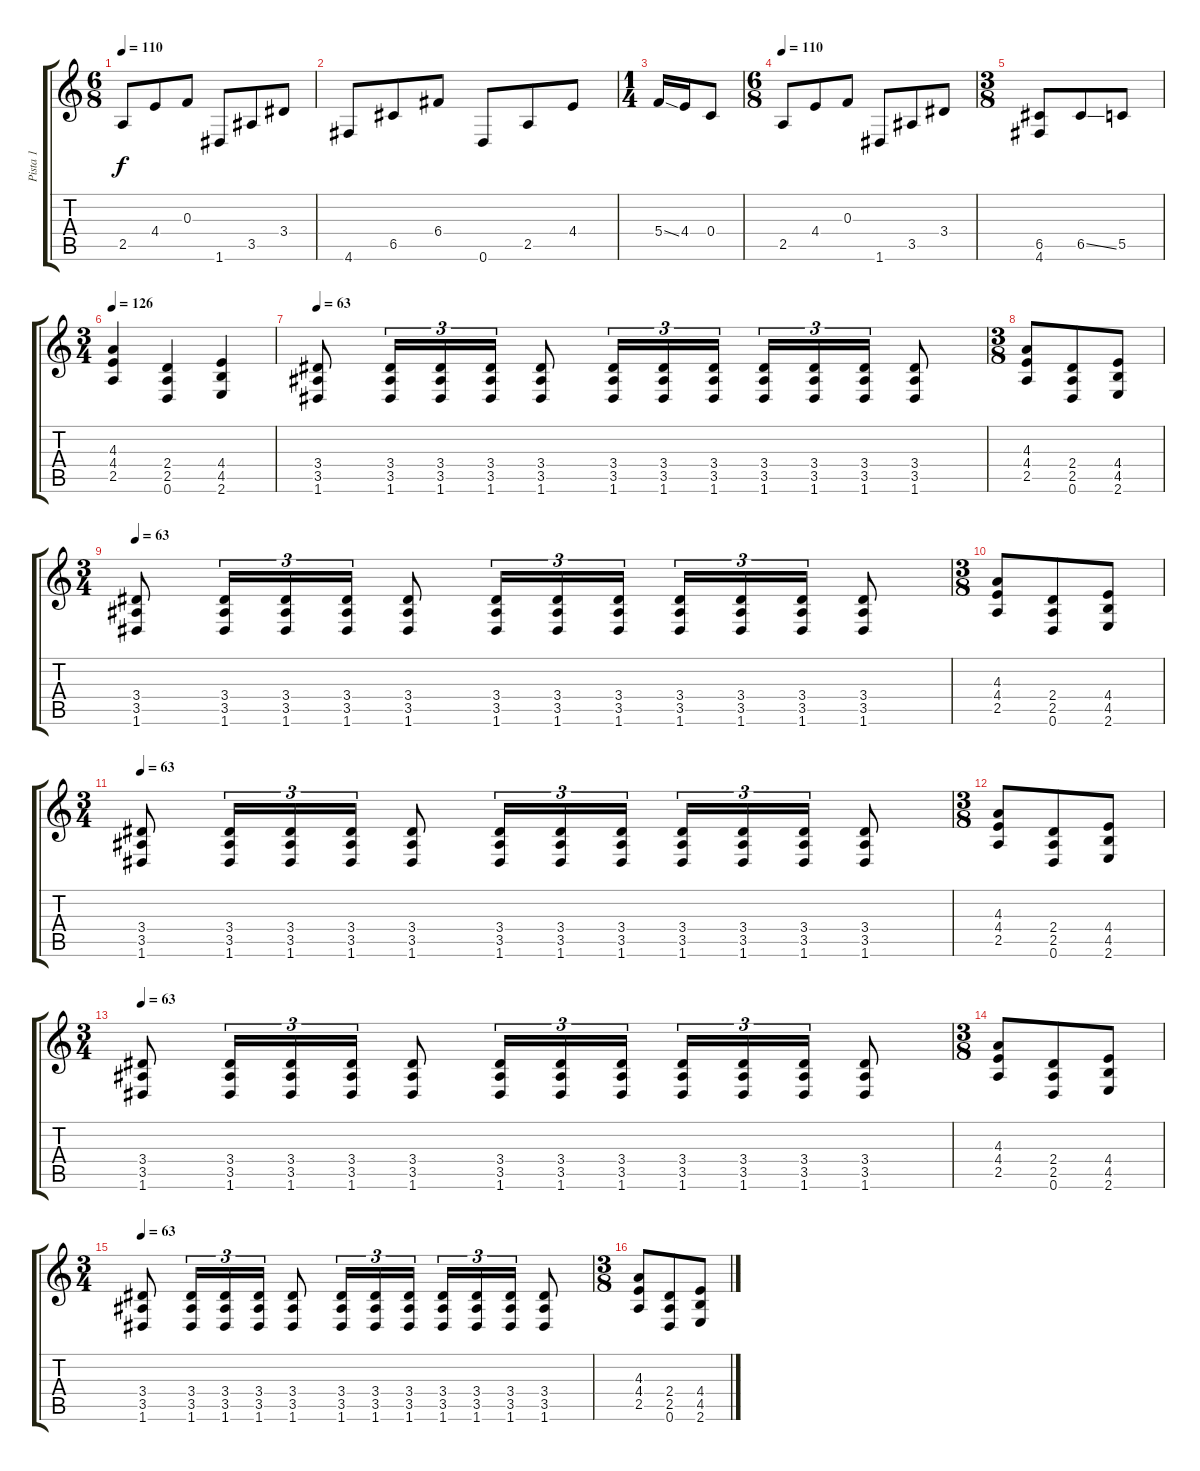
\track ("Pista 1" "Pista 1") {instrument distortionguitar}
\staff {score tabs}
\tuning (D4 A3 F3 C3 G2 D2) {hide}
\ts (6 8)
\tempo 110
\clef g2
\ks c
2.5.8{dy f} 4.4.8 0.3.8 1.6.8 3.5.8 3.4.8 |
4.6.8 6.5.8 6.4.8 0.6.8 2.5.8 4.4.8 |
\ts (1 4)
5.4{ss}.16 4.4.16 0.4.8 |
\ts (6 8)
\tempo 110
2.5.8 4.4.8 0.3.8 1.6.8 3.5.8 3.4.8 |
\ts (3 8)
(6.5 4.6).8 6.5{ss}.8 5.5.8 |
\ts (3 4)
\tempo 126
(4.3 4.4 2.5).4 (2.4 2.5 0.6).4 (4.4 4.5 2.6).4 |
\tempo 63
(3.4 3.5 1.6).8 (3.4 3.5 1.6).16{tu (3 2)} (3.4 3.5 1.6).16{tu (3 2)} (3.4 3.5 1.6).16{tu (3 2)} (3.4 3.5 1.6).8 (3.4 3.5 1.6).16{tu (3 2)} (3.4 3.5 1.6).16{tu (3 2)} (3.4 3.5 1.6).16{tu (3 2)} (3.4 3.5 1.6).16{tu (3 2)} (3.4 3.5 1.6).16{tu (3 2)} (3.4 3.5 1.6).16{tu (3 2)} (3.4 3.5 1.6).8 |
\ts (3 8)
(4.3 4.4 2.5).8 (2.4 2.5 0.6).8 (4.4 4.5 2.6).8 |
\ts (3 4)
\tempo 63
(3.4 3.5 1.6).8 (3.4 3.5 1.6).16{tu (3 2)} (3.4 3.5 1.6).16{tu (3 2)} (3.4 3.5 1.6).16{tu (3 2)} (3.4 3.5 1.6).8 (3.4 3.5 1.6).16{tu (3 2)} (3.4 3.5 1.6).16{tu (3 2)} (3.4 3.5 1.6).16{tu (3 2)} (3.4 3.5 1.6).16{tu (3 2)} (3.4 3.5 1.6).16{tu (3 2)} (3.4 3.5 1.6).16{tu (3 2)} (3.4 3.5 1.6).8 |
\ts (3 8)
(4.3 4.4 2.5).8 (2.4 2.5 0.6).8 (4.4 4.5 2.6).8 |
\ts (3 4)
\tempo 63
(3.4 3.5 1.6).8 (3.4 3.5 1.6).16{tu (3 2)} (3.4 3.5 1.6).16{tu (3 2)} (3.4 3.5 1.6).16{tu (3 2)} (3.4 3.5 1.6).8 (3.4 3.5 1.6).16{tu (3 2)} (3.4 3.5 1.6).16{tu (3 2)} (3.4 3.5 1.6).16{tu (3 2)} (3.4 3.5 1.6).16{tu (3 2)} (3.4 3.5 1.6).16{tu (3 2)} (3.4 3.5 1.6).16{tu (3 2)} (3.4 3.5 1.6).8 |
\ts (3 8)
(4.3 4.4 2.5).8 (2.4 2.5 0.6).8 (4.4 4.5 2.6).8 |
\ts (3 4)
\tempo 63
(3.4 3.5 1.6).8 (3.4 3.5 1.6).16{tu (3 2)} (3.4 3.5 1.6).16{tu (3 2)} (3.4 3.5 1.6).16{tu (3 2)} (3.4 3.5 1.6).8 (3.4 3.5 1.6).16{tu (3 2)} (3.4 3.5 1.6).16{tu (3 2)} (3.4 3.5 1.6).16{tu (3 2)} (3.4 3.5 1.6).16{tu (3 2)} (3.4 3.5 1.6).16{tu (3 2)} (3.4 3.5 1.6).16{tu (3 2)} (3.4 3.5 1.6).8 |
\ts (3 8)
(4.3 4.4 2.5).8 (2.4 2.5 0.6).8 (4.4 4.5 2.6).8 |
\ts (3 4)
\tempo 63
(3.4 3.5 1.6).8 (3.4 3.5 1.6).16{tu (3 2)} (3.4 3.5 1.6).16{tu (3 2)} (3.4 3.5 1.6).16{tu (3 2)} (3.4 3.5 1.6).8 (3.4 3.5 1.6).16{tu (3 2)} (3.4 3.5 1.6).16{tu (3 2)} (3.4 3.5 1.6).16{tu (3 2)} (3.4 3.5 1.6).16{tu (3 2)} (3.4 3.5 1.6).16{tu (3 2)} (3.4 3.5 1.6).16{tu (3 2)} (3.4 3.5 1.6).8 |
\ts (3 8)
(4.3 4.4 2.5).8 (2.4 2.5 0.6).8 (4.4 4.5 2.6).8
